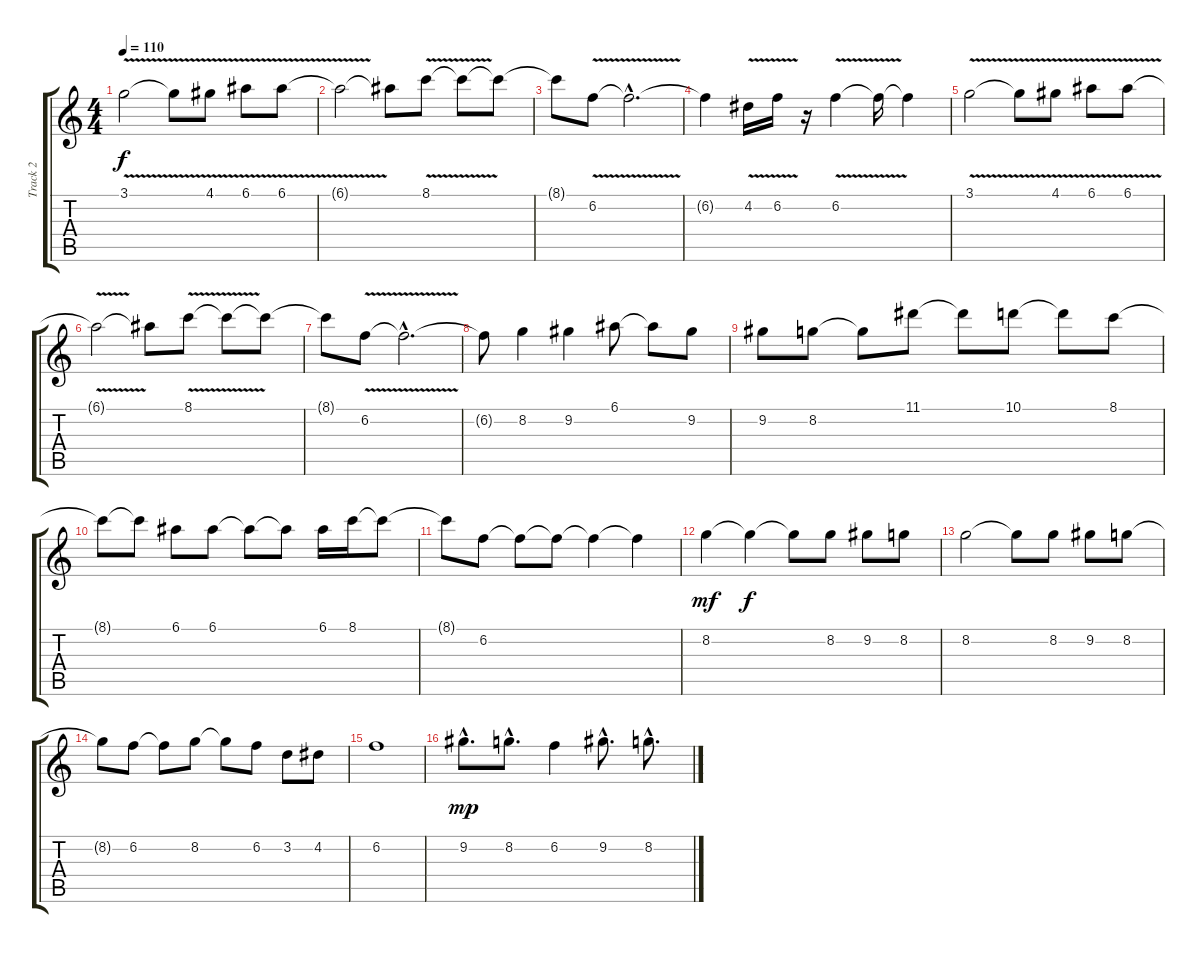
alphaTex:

\track ("Track 2" "Track 2") {instrument electricguitarjazz}
\staff {score tabs}
\tuning (E4 B3 G3 D3 A2 E2) {hide}
\ts (4 4)
\tempo 110
\clef g2
\ks c
3.1{v}.2{dy f} 3.1{t}.8 4.1{v}.8 6.1{v}.8 6.1{v}.8 |
6.1{t}.2 6.1{t}.8 8.1{v}.8 8.1{t}.8 8.1{t}.8 |
8.1{t}.8 6.2{v}.8 6.2{hac t}.2{d} |
6.2{t}.4 4.2{v}.16 6.2{v}.16 r.16 6.2{v}.4 6.2{t}.16 6.2{t}.4 |
3.1{v}.2 3.1{t}.8 4.1{v}.8 6.1{v}.8 6.1{v}.8 |
6.1{t}.2 6.1{t}.8 8.1{v}.8 8.1{t}.8 8.1{t}.8 |
8.1{t}.8 6.2{v}.8 6.2{hac t}.2{d} |
6.2{t}.8 8.2.4 9.2.4 6.1.8 6.1{t}.8 9.2.8 |
9.2.8{balance 15} 8.2.8 8.2{t}.8 11.1.8 11.1{t}.8 10.1.8 10.1{t}.8 8.1.8 |
8.1{t}.8 8.1{t}.8 6.1.8 6.1.8 6.1{t}.8 6.1{t}.8 6.1.16 8.1.16 8.1{t}.8 |
8.1{t}.8 6.2.8 6.2{t}.8 6.2{t}.8 6.2{t}.4 6.2{t}.4 |
8.2.4{dy mf volume 7} 8.2{t}.4{dy f} 8.2{t}.8 8.2.8 9.2.8 8.2.8 |
8.2.2 8.2{t}.8 8.2.8 9.2.8 8.2.8 |
8.2{t}.8 6.2.8 6.2{t}.8 8.2.8 8.2{t}.8 6.2.8 3.2.8 4.2.8 |
6.2.1 |
9.2{hac}.8{d dy mp volume 0} 8.2{hac}.8{d} 6.2.4 9.2{hac}.8{d} 8.2{hac}.8{d}
